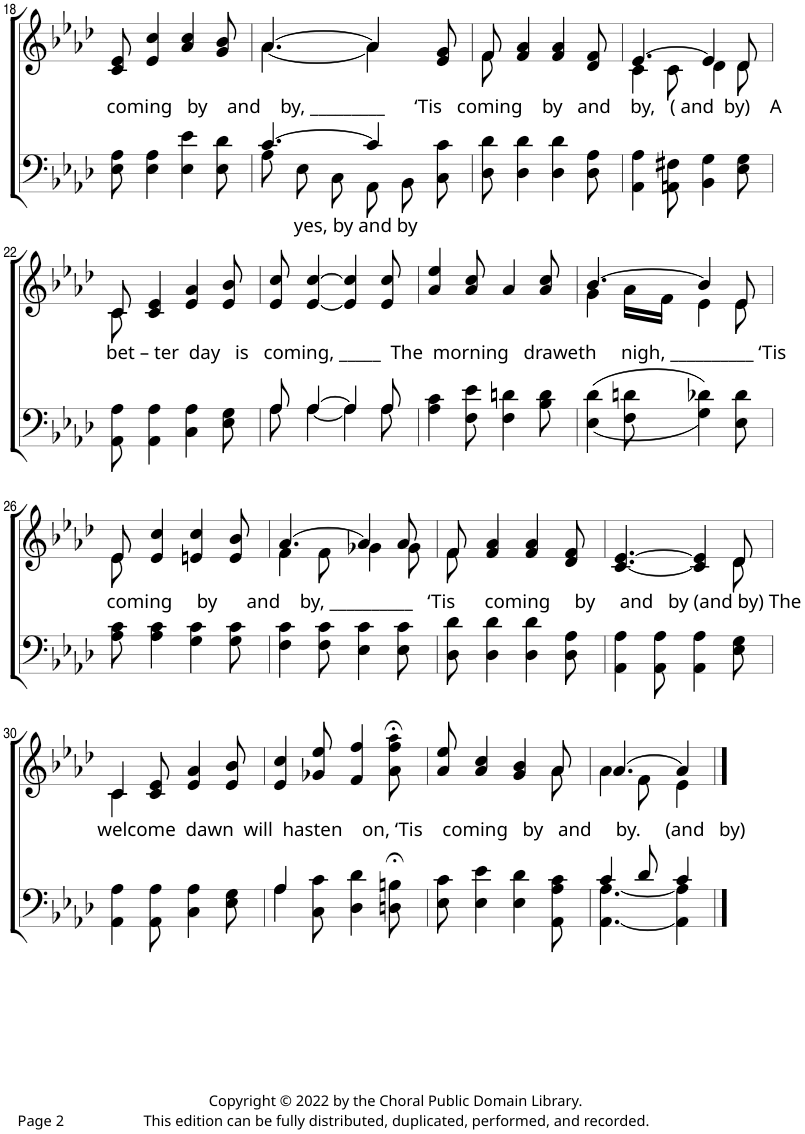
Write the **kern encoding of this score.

**kern	**kern
*part2	*part1
*staff2	*staff1
*I"Bass	*I"Soprano
!!LO:PB:g=z
*clefF4	*clefG2
*k[b-e-a-d-]	*k[b-e-a-d-]
*M6/8	*M6/8
=18	=18
!	!LO:TX:b:t=coming   by    and    by, _________      ‘Tis   coming    by   and    by,   ( and  by)    A
8E-\ 8A-\	8c/ 8e-/
4E-\ 4A-\	4e-/ 4cc/
4E-\ 4e-\	4a-/ 4cc/
8E-\ 8d-\	8g/ 8b-/
=19	=19
*^	*^
[4.c/	8A-\L	[4.a-/	[4.a-\
!	!LO:TX:b:t=yes, by and by	!	!
.	8E-\	.	.
.	8C\J	.	.
4c/]	8AA-\L	4a-/]	4a-\]
.	8BB-\J	.	.
8C\ 8c\	8ryy	8e-/ 8g/	8ryy
*v	*v	*	*
=20	=20	=20
8D-\ 8d-\	8f/	8f\
4D-\ 4d-\	4f/ 4a-/	4ryy
4D-\ 4d-\	4f/ 4a-/	4ryy
8D-\ 8A-\	8d-/ 8f/	8ryy
=21	=21	=21
4AA-\ 4A-\	[4.e-/	4c\
8AAn\ 8F#X\	.	8c\
4BB-\ 4G\	4e-/]	4d-\
8E-\ 8G\	8d-/	8d-\
!!LO:LB:g=z	!!
=22	=22	=22
!	!LO:TX:b:t=bet – ter  day   is   coming, _____  The  morning   draweth     nigh, __________ ‘Tis	!
8AA-\ 8A-\	8c/	8c\
4AA-\ 4A-\	4c/ 4e-/	4ryy
4C\ 4A-\	4e-/ 4a-/	4ryy
8E-\ 8G\	8e-/ 8b-/	8ryy
*	*v	*v
=23	=23
*^	*
8A-/	8A-\	8e-/ 8cc/
[4A-/	[4A-\	[4e-/ [4cc/
4A-/]	4A-\]	4e-/] 4cc/]
8A-/	8A-\	8e-/ 8cc/
*v	*v	*
=24	=24
4A-\ 4c\	4a-/ 4ee-/
8F\ 8e-\	8a-/ 8cc/
4F\ 4dn\	4a-/
8B-\ 8d\	8a-/ 8cc/
=25	=25
*	*^
((<4E-\ 4d-\	[4.b-/	4g\
8F\ 8dn\	.	16a-\LL
.	.	16f\JJ
4G\ 4d-X\))	4b-/]	4e-\
8E-\ 8d-\	8e-/	8e-\
!!LO:LB:g=z	!!
=26	=26	=26
!	!LO:TX:b:t=coming     by      and    by, __________   ‘Tis      coming     by     and   by (and by) The	!
8A-\ 8c\	8e-/	8e-\
4A-\ 4c\	4e-/ 4cc/	4ryy
4G\ 4c\	4en/ 4cc/	4ryy
8G\ 8c\	8e/ 8b-/	8ryy
=27	=27	=27
4F\ 4c\	[4.a-/	4f\
8F\ 8c\	.	8f\
4E-\ 4c\	4a-/]	4g-X\
8E-\ 8c\	8a-/	8g-\
=28	=28	=28
8D-\ 8d-\	8f/	8f\
4D-\ 4d-\	4f/ 4a-/	4ryy
4D-\ 4d-\	4f/ 4a-/	4ryy
8D-\ 8A-\	8d-/ 8f/	8ryy
=29	=29	=29
4AA-\ 4A-\	[4.c/ [4.e-/	4.ryy
8AA-\ 8A-\	.	.
4AA-\ 4A-\	4c/] 4e-/]	4ryy
8E-\ 8G\	8d-/	8d-\
!!LO:LB:g=z	!!
=30	=30	=30
!	!LO:TX:b:t=welcome  dawn  will  hasten    on, ‘Tis    coming   by   and     by.     (and   by)	!
4AA-\ 4A-\	4c/	4c\
8AA-\ 8A-\	8c/ 8e-/	8ryy
4C\ 4A-\	4e-/ 4a-/	4ryy
8E-\ 8G\	8e-/ 8b-/	8ryy
*	*v	*v
=31	=31
*^	*
4A-/	4A-\	4e-/ 4cc/
8C\ 8c\	8ryy	8g-X/ 8ee-/
4D-\ 4d-\	4ryy	4f/ 4ff/
8Dn\;< 8Bn\;<	8ryy	8a-\;< 8ff\;< 8aa-!\;<
*v	*v	*
=32	=32
*	*^
8E-\ 8c\	8a-/ 8ee-/	8ryy
4E-\ 4e-\	4a-/ 4cc/	4ryy
4E-\ 4d-\	4g/ 4b-/	4ryy
8AA-\ 8A-\ 8c\	8a-/	8a-\
=33	=33	=33
*^	*	*
4c/	[4.AA-\ [4.A-\	[4.a-/	4a-\
8d-/	.	.	8f\
4c/	4AA-\] 4A-\]	4a-/]	4e-\
*v	*v	*	*
*	*v	*v
==	==
*-	*-
